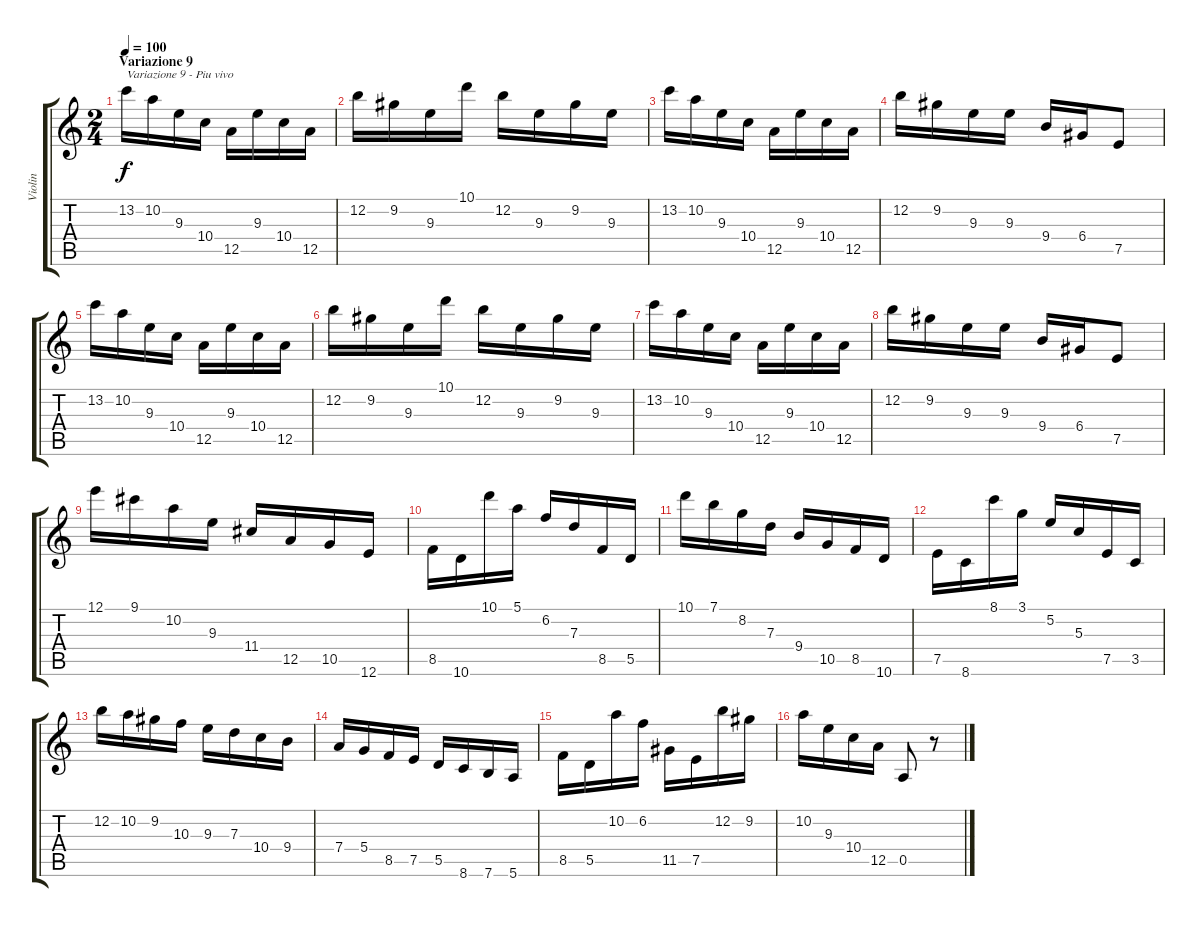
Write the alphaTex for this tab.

\track ("Violin" "Violin") {instrument acousticguitarnylon}
\staff {score tabs}
\tuning (E4 B3 G3 D3 A2 E2) {hide}
\ts (2 4)
\section ("" "Variazione 9")
\tempo 100
\clef g2
\ks c
13.2.16{txt "Variazione 9 - Piu vivo" dy f} 10.2.16 9.3.16 10.4.16 12.5.16 9.3.16 10.4.16 12.5.16 |
12.2.16 9.2.16 9.3.16 10.1.16 12.2.16 9.3.16 9.2.16 9.3.16 |
13.2.16 10.2.16 9.3.16 10.4.16 12.5.16 9.3.16 10.4.16 12.5.16 |
12.2.16 9.2.16 9.3.16 9.3.16 9.4.16 6.4.16 7.5.8 |
13.2.16 10.2.16 9.3.16 10.4.16 12.5.16 9.3.16 10.4.16 12.5.16 |
12.2.16 9.2.16 9.3.16 10.1.16 12.2.16 9.3.16 9.2.16 9.3.16 |
13.2.16 10.2.16 9.3.16 10.4.16 12.5.16 9.3.16 10.4.16 12.5.16 |
12.2.16 9.2.16 9.3.16 9.3.16 9.4.16 6.4.16 7.5.8 |
12.1.16 9.1.16 10.2.16 9.3.16 11.4.16 12.5.16 10.5.16 12.6.16 |
8.5.16 10.6.16 10.1.16 5.1.16 6.2.16 7.3.16 8.5.16 5.5.16 |
10.1.16 7.1.16 8.2.16 7.3.16 9.4.16 10.5.16 8.5.16 10.6.16 |
7.5.16 8.6.16 8.1.16 3.1.16 5.2.16 5.3.16 7.5.16 3.5.16 |
12.2.16 10.2.16 9.2.16 10.3.16 9.3.16 7.3.16 10.4.16 9.4.16 |
7.4.16 5.4.16 8.5.16 7.5.16 5.5.16 8.6.16 7.6.16 5.6.16 |
8.5.16 5.5.16 10.2.16 6.2.16 11.5.16 7.5.16 12.2.16 9.2.16 |
10.2.16 9.3.16 10.4.16 12.5.16 0.5.8 r.8
